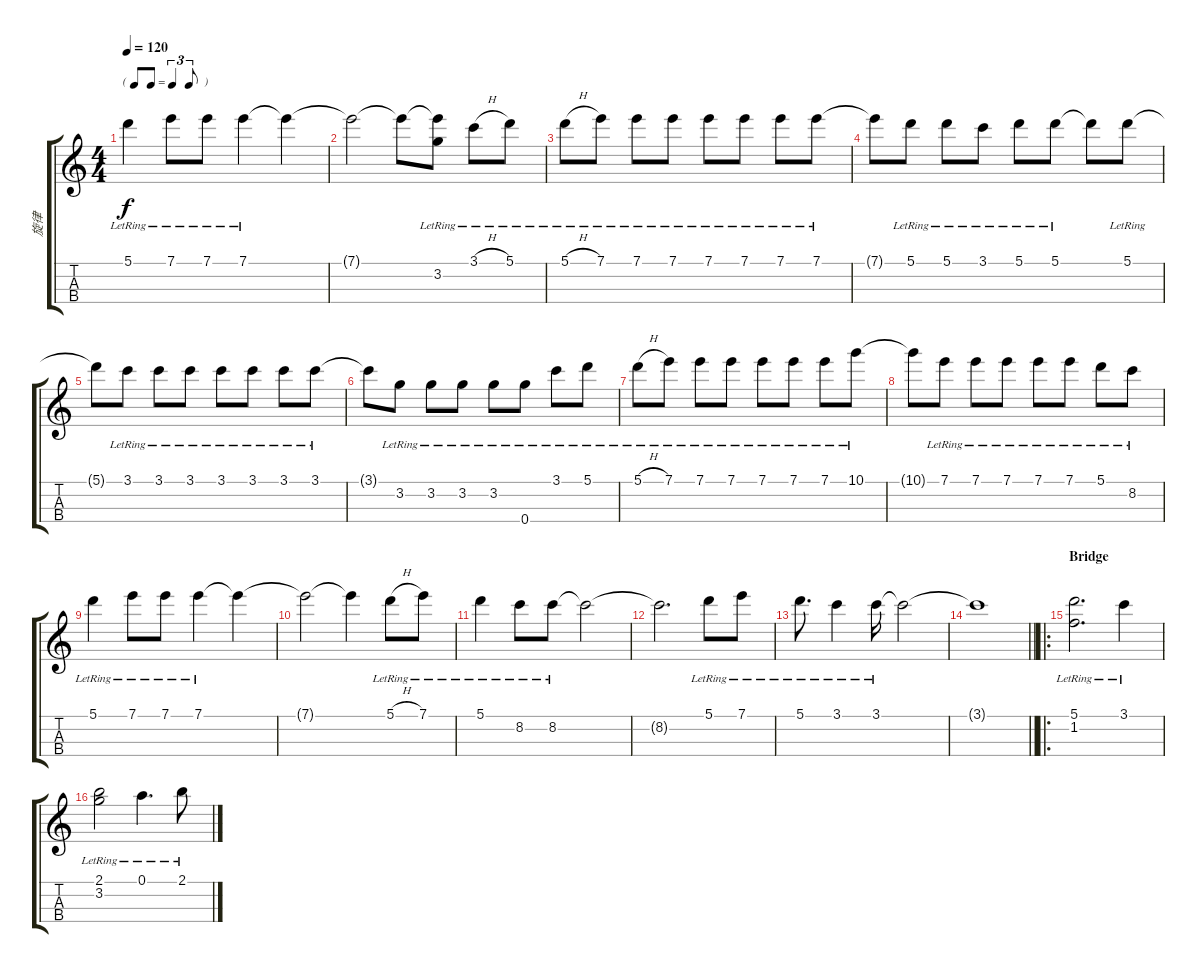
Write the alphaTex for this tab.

\track ("旋律" "旋律") {instrument acousticguitarnylon}
\staff {score tabs}
\tuning (A4 E4 C4 G4) {hide}
\ts (4 4)
\tf triplet8th
\tempo 120
\clef g2
\ks c
5.1{lr}.4{dy f} 7.1{lr}.8 7.1{lr}.8 7.1{lr}.4 7.1{t}.4 |
7.1{t}.2 7.1{t}.8 (7.1{t} 3.2{lr}).8 3.1{h lr}.8 5.1{lr}.8 |
5.1{h lr}.8 7.1{lr}.8 7.1{lr}.8 7.1{lr}.8 7.1{lr}.8 7.1{lr}.8 7.1{lr}.8 7.1{lr}.8 |
7.1{t}.8 5.1{lr}.8 5.1{lr}.8 3.1{lr}.8 5.1{lr}.8 5.1{lr}.8 5.1{t}.8 5.1{lr}.8 |
5.1{t}.8 3.1{lr}.8 3.1{lr}.8 3.1{lr}.8 3.1{lr}.8 3.1{lr}.8 3.1{lr}.8 3.1{lr}.8 |
3.1{t}.8 3.2{lr}.8 3.2{lr}.8 3.2{lr}.8 3.2{lr}.8 0.4{lr}.8 3.1{lr}.8 5.1{lr}.8 |
5.1{h lr}.8 7.1{lr}.8 7.1{lr}.8 7.1{lr}.8 7.1{lr}.8 7.1{lr}.8 7.1{lr}.8 10.1{lr}.8 |
10.1{t}.8 7.1{lr}.8 7.1{lr}.8 7.1{lr}.8 7.1{lr}.8 7.1{lr}.8 5.1{lr}.8 8.2{lr}.8 |
5.1{lr}.4 7.1{lr}.8 7.1{lr}.8 7.1{lr}.4 7.1{t}.4 |
7.1{t}.2 7.1{t}.4 5.1{h lr}.8 7.1{lr}.8 |
5.1{lr}.4 8.2{lr}.8 8.2{lr}.8 8.2{t}.2 |
8.2{t}.2{d} 5.1{lr}.8 7.1{lr}.8 |
5.1{lr}.8{d} 3.1{lr}.4 3.1{lr}.16 3.1{t}.2 |
\barLineRight lightlight
3.1{t}.1 |
\ro
\section ("" "Bridge")
(5.1{lr} 1.2{lr}).2{d} 3.1{lr}.4 |
(2.1{lr} 3.2{lr}).2 0.1{lr}.4{d} 2.1{lr}.8
